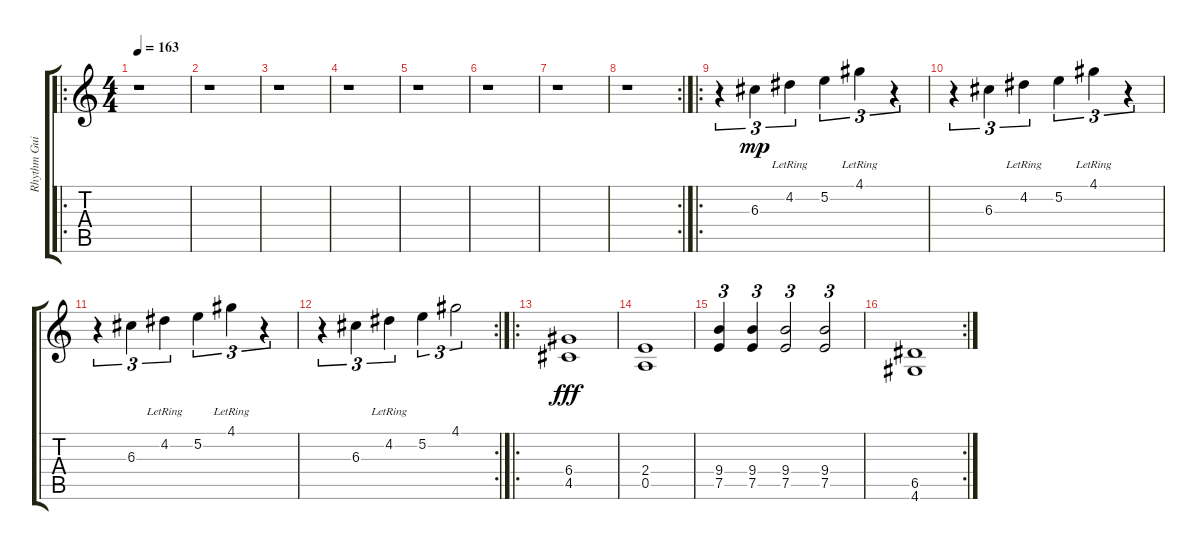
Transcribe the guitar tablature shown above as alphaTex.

\track ("Rhythm Guitar" "Rhythm Gui") {instrument electricguitarmuted}
\staff {score tabs}
\tuning (E4 B3 G3 D3 A2 E2) {hide}
\ro
\ts (4 4)
\tempo 163
\clef g2
\ks c
r.1{dy mp volume 13 instrument acousticguitarnylon} |
r.1 |
r.1 |
r.1 |
r.1 |
r.1 |
r.1 |
\rc 2
r.1 |
\ro
r.4{tu (3 2)} 6.3.4{tu (3 2)} 4.2{lr}.4{tu (3 2)} 5.2.4{tu (3 2)} 4.1{lr}.4{tu (3 2)} r.4{tu (3 2)} |
r.4{tu (3 2)} 6.3.4{tu (3 2)} 4.2{lr}.4{tu (3 2)} 5.2.4{tu (3 2)} 4.1{lr}.4{tu (3 2)} r.4{tu (3 2)} |
r.4{tu (3 2)} 6.3.4{tu (3 2)} 4.2{lr}.4{tu (3 2)} 5.2.4{tu (3 2)} 4.1{lr}.4{tu (3 2)} r.4{tu (3 2)} |
\rc 2
r.4{tu (3 2)} 6.3.4{tu (3 2)} 4.2{lr}.4{tu (3 2)} 5.2.4{tu (3 2)} 4.1.2{tu (3 2)} |
\ro
(6.4 4.5).1{dy fff instrument electricguitarmuted} |
(2.4 0.5).1 |
(9.4 7.5).4{tu (3 2)} (9.4 7.5).4{tu (3 2)} (9.4 7.5).2{tu (3 2)} (9.4 7.5).2{tu (3 2)} |
\rc 2
(6.5 4.6).1
